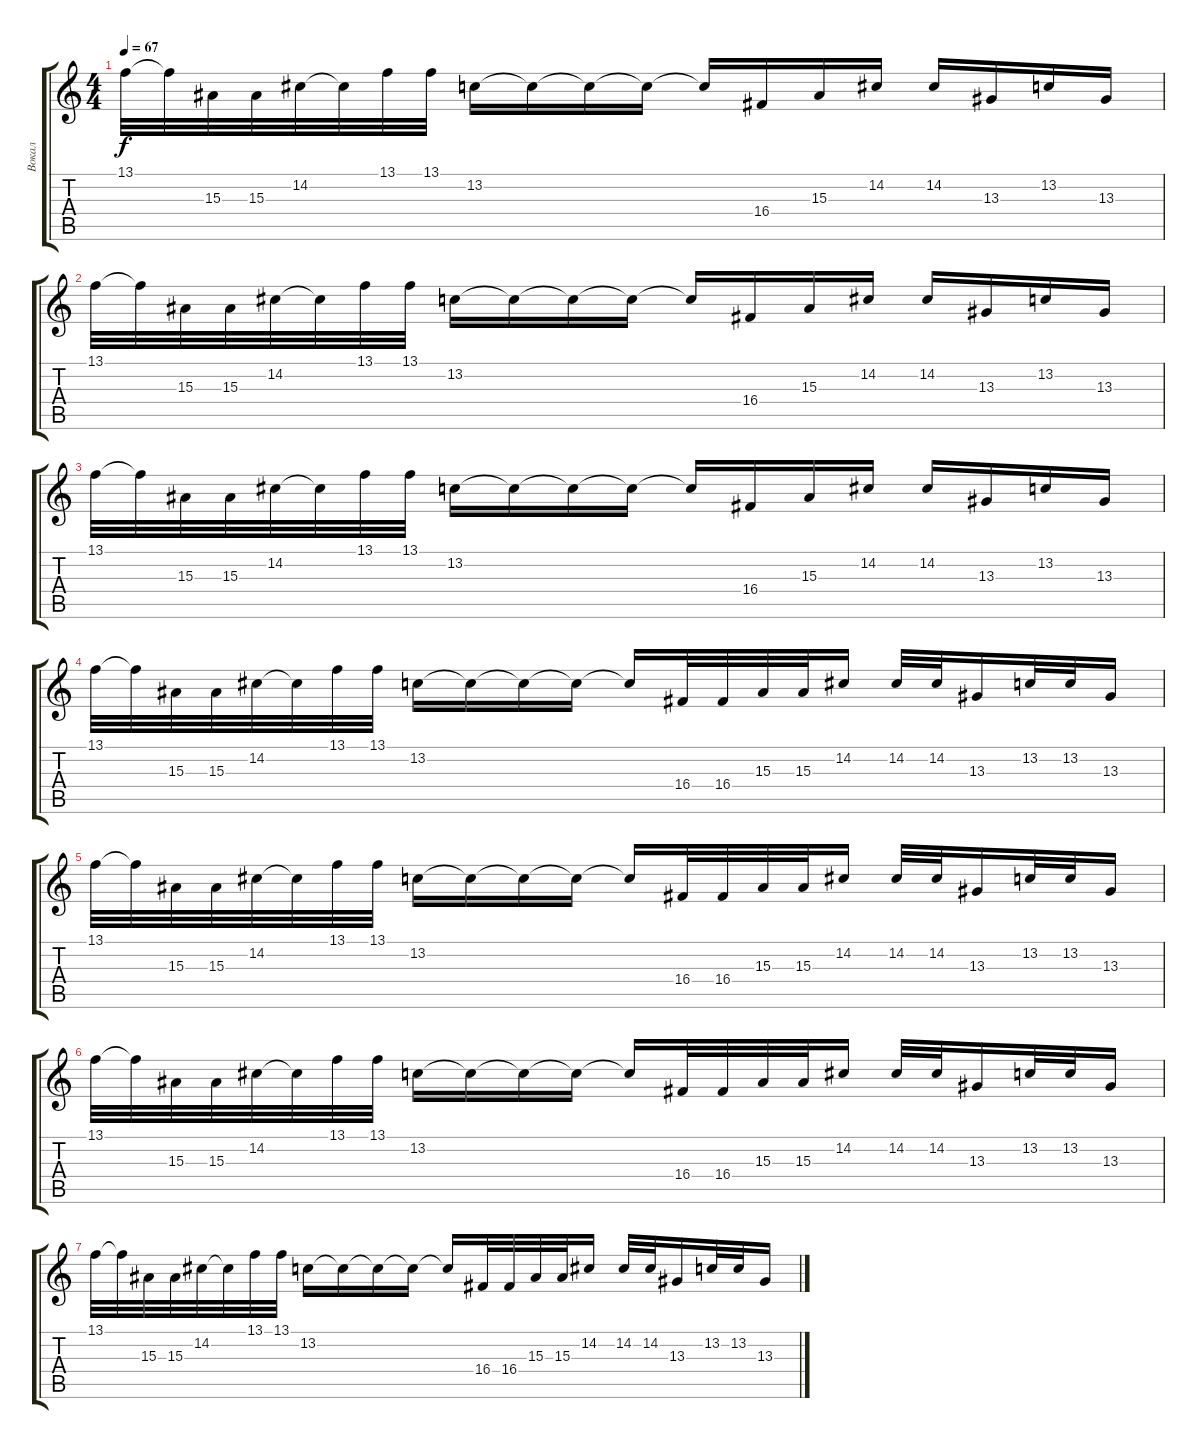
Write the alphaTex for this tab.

\track ("Вокал" "Вокал") {instrument flute}
\staff {score tabs}
\tuning (E4 B3 G3 D3 A2 E2) {hide}
\ts (4 4)
\tempo 67
\clef g2
\ks c
13.1.32{dy f} 13.1{t}.32 15.3.32 15.3.32 14.2.32 14.2{t}.32 13.1.32 13.1.32 13.2.16 13.2{t}.16 13.2{t}.16 13.2{t}.16 13.2{t}.16 16.4.16 15.3.16 14.2.16 14.2.16 13.3.16 13.2.16 13.3.16 |
13.1.32 13.1{t}.32 15.3.32 15.3.32 14.2.32 14.2{t}.32 13.1.32 13.1.32 13.2.16 13.2{t}.16 13.2{t}.16 13.2{t}.16 13.2{t}.16 16.4.16 15.3.16 14.2.16 14.2.16 13.3.16 13.2.16 13.3.16 |
13.1.32 13.1{t}.32 15.3.32 15.3.32 14.2.32 14.2{t}.32 13.1.32 13.1.32 13.2.16 13.2{t}.16 13.2{t}.16 13.2{t}.16 13.2{t}.16 16.4.16 15.3.16 14.2.16 14.2.16 13.3.16 13.2.16 13.3.16 |
13.1.32 13.1{t}.32 15.3.32 15.3.32 14.2.32 14.2{t}.32 13.1.32 13.1.32 13.2.16 13.2{t}.16 13.2{t}.16 13.2{t}.16 13.2{t}.16 16.4.32 16.4.32 15.3.32 15.3.32 14.2.16 14.2.32 14.2.32 13.3.16 13.2.32 13.2.32 13.3.16 |
13.1.32 13.1{t}.32 15.3.32 15.3.32 14.2.32 14.2{t}.32 13.1.32 13.1.32 13.2.16 13.2{t}.16 13.2{t}.16 13.2{t}.16 13.2{t}.16 16.4.32 16.4.32 15.3.32 15.3.32 14.2.16 14.2.32 14.2.32 13.3.16 13.2.32 13.2.32 13.3.16 |
13.1.32 13.1{t}.32 15.3.32 15.3.32 14.2.32 14.2{t}.32 13.1.32 13.1.32 13.2.16 13.2{t}.16 13.2{t}.16 13.2{t}.16 13.2{t}.16 16.4.32 16.4.32 15.3.32 15.3.32 14.2.16 14.2.32 14.2.32 13.3.16 13.2.32 13.2.32 13.3.16 |
13.1.32 13.1{t}.32 15.3.32 15.3.32 14.2.32 14.2{t}.32 13.1.32 13.1.32 13.2.16 13.2{t}.16 13.2{t}.16 13.2{t}.16 13.2{t}.16 16.4.32 16.4.32 15.3.32 15.3.32 14.2.16 14.2.32 14.2.32 13.3.16 13.2.32 13.2.32 13.3.16
